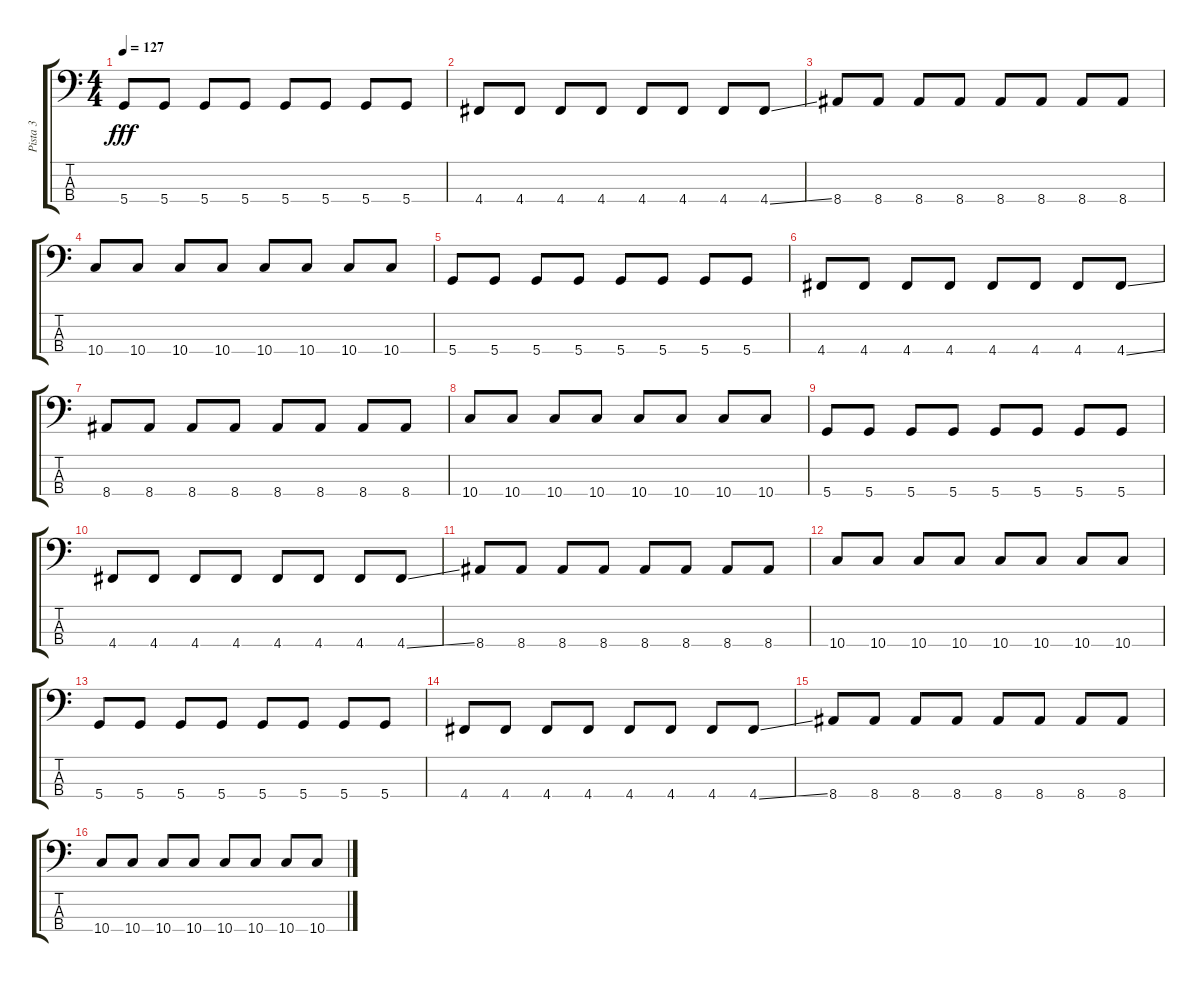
\track ("Pista 3" "Pista 3") {instrument electricbasspick}
\staff {score tabs}
\tuning (G2 D2 A1 D1) {hide}
\ts (4 4)
\tempo 127
\clef f4
\ks c
5.4.8{dy fff} 5.4.8 5.4.8 5.4.8 5.4.8 5.4.8 5.4.8 5.4.8 |
4.4.8 4.4.8 4.4.8 4.4.8 4.4.8 4.4.8 4.4.8 4.4{ss}.8 |
8.4.8 8.4.8 8.4.8 8.4.8 8.4.8 8.4.8 8.4.8 8.4.8 |
10.4.8 10.4.8 10.4.8 10.4.8 10.4.8 10.4.8 10.4.8 10.4.8 |
5.4.8 5.4.8 5.4.8 5.4.8 5.4.8 5.4.8 5.4.8 5.4.8 |
4.4.8 4.4.8 4.4.8 4.4.8 4.4.8 4.4.8 4.4.8 4.4{ss}.8 |
8.4.8 8.4.8 8.4.8 8.4.8 8.4.8 8.4.8 8.4.8 8.4.8 |
10.4.8 10.4.8 10.4.8 10.4.8 10.4.8 10.4.8 10.4.8 10.4.8 |
5.4.8 5.4.8 5.4.8 5.4.8 5.4.8 5.4.8 5.4.8 5.4.8 |
4.4.8 4.4.8 4.4.8 4.4.8 4.4.8 4.4.8 4.4.8 4.4{ss}.8 |
8.4.8 8.4.8 8.4.8 8.4.8 8.4.8 8.4.8 8.4.8 8.4.8 |
10.4.8 10.4.8 10.4.8 10.4.8 10.4.8 10.4.8 10.4.8 10.4.8 |
5.4.8 5.4.8 5.4.8 5.4.8 5.4.8 5.4.8 5.4.8 5.4.8 |
4.4.8 4.4.8 4.4.8 4.4.8 4.4.8 4.4.8 4.4.8 4.4{ss}.8 |
8.4.8 8.4.8 8.4.8 8.4.8 8.4.8 8.4.8 8.4.8 8.4.8 |
10.4.8 10.4.8 10.4.8 10.4.8 10.4.8 10.4.8 10.4.8 10.4.8
